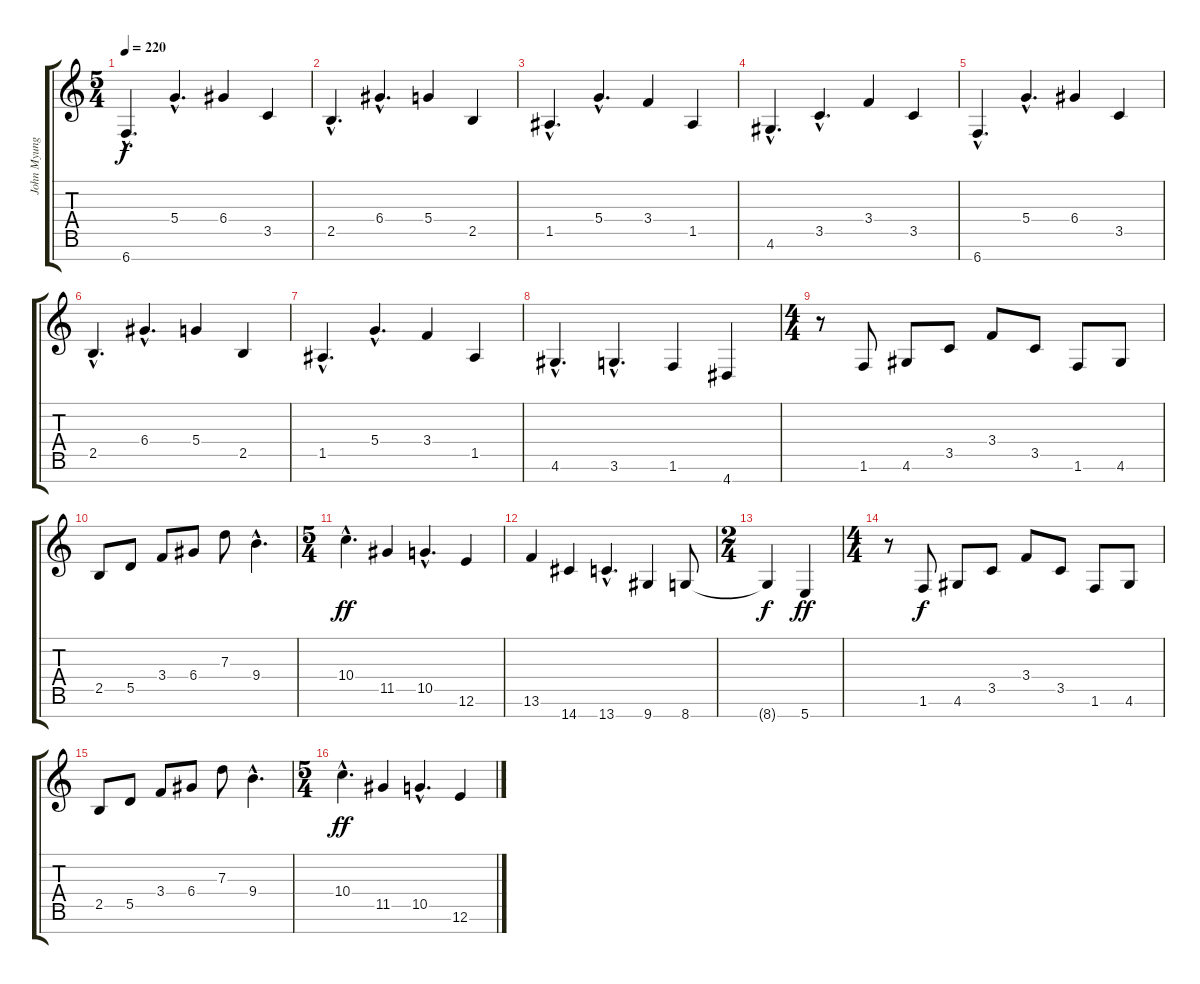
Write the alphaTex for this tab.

\track ("John Myung" "John Myung") {instrument electricbassfinger}
\staff {score tabs}
\tuning (E4 B3 G3 D3 A2 E2 B1) {hide}
\ts (5 4)
\tempo 220
\clef g2
\ks c
6.7{hac}.4{d dy f} 5.4{hac}.4{d} 6.4.4 3.5.4 |
2.5{hac}.4{d} 6.4{hac}.4{d} 5.4.4 2.5.4 |
1.5{hac}.4{d} 5.4{hac}.4{d} 3.4.4 1.5.4 |
4.6{hac}.4{d} 3.5{hac}.4{d} 3.4.4 3.5.4 |
6.7{hac}.4{d} 5.4{hac}.4{d} 6.4.4 3.5.4 |
2.5{hac}.4{d} 6.4{hac}.4{d} 5.4.4 2.5.4 |
1.5{hac}.4{d} 5.4{hac}.4{d} 3.4.4 1.5.4 |
4.6{hac}.4{d} 3.6{hac}.4{d} 1.6.4 4.7.4 |
\ts (4 4)
r.8 1.6.8 4.6.8 3.5.8 3.4.8 3.5.8 1.6.8 4.6.8 |
2.5.8 5.5.8 3.4.8 6.4.8 7.3.8 9.4{hac}.4{d} |
\ts (5 4)
10.4{hac}.4{d dy ff} 11.5.4 10.5{hac}.4{d} 12.6.4 |
13.6.4 14.7.4 13.7{hac}.4{d} 9.7.4 8.7.8 |
\ts (2 4)
8.7{t}.4{dy f} 5.7.4{dy ff} |
\ts (4 4)
r.8 1.6.8{dy f} 4.6.8 3.5.8 3.4.8 3.5.8 1.6.8 4.6.8 |
2.5.8 5.5.8 3.4.8 6.4.8 7.3.8 9.4{hac}.4{d} |
\ts (5 4)
10.4{hac}.4{d dy ff} 11.5.4 10.5{hac}.4{d} 12.6.4
